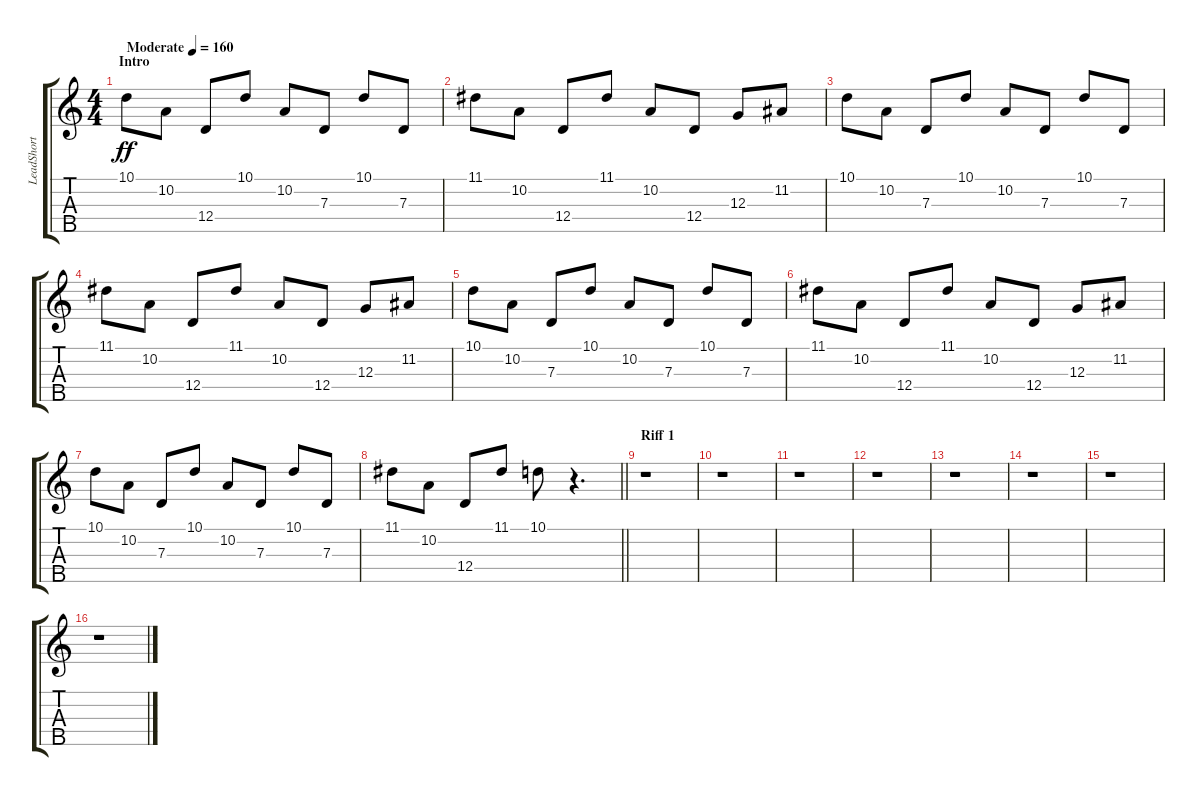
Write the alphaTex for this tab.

\track ("LeadShort" "LeadShort") {instrument lead5charang}
\staff {score tabs}
\tuning (E4 B3 G3 D3 A2) {hide}
\ts (4 4)
\section ("" "Intro")
\tempo (160 "Moderate")
\clef g2
\ks c
10.1.8{dy ff instrument lead5charang} 10.2.8 12.4.8 10.1.8 10.2.8 7.3.8 10.1.8 7.3.8 |
11.1.8 10.2.8 12.4.8 11.1.8 10.2.8 12.4.8 12.3.8 11.2.8 |
10.1.8 10.2.8 7.3.8 10.1.8 10.2.8 7.3.8 10.1.8 7.3.8 |
11.1.8 10.2.8 12.4.8 11.1.8 10.2.8 12.4.8 12.3.8 11.2.8 |
10.1.8 10.2.8 7.3.8 10.1.8 10.2.8 7.3.8 10.1.8 7.3.8 |
11.1.8 10.2.8 12.4.8 11.1.8 10.2.8 12.4.8 12.3.8 11.2.8 |
10.1.8 10.2.8 7.3.8 10.1.8 10.2.8 7.3.8 10.1.8 7.3.8 |
\barLineRight lightlight
11.1.8 10.2.8 12.4.8 11.1.8 10.1.8 r.4{d} |
\section ("" "Riff 1")
r.1 |
r.1 |
r.1 |
r.1 |
r.1 |
r.1 |
r.1 |
r.1
